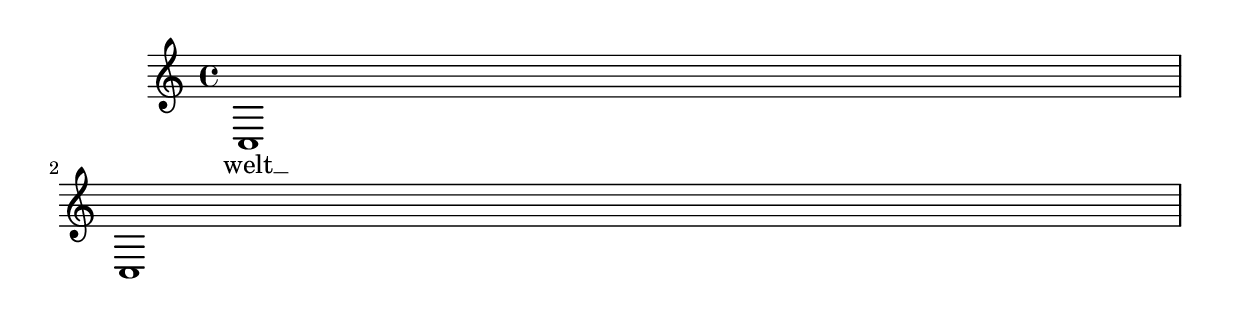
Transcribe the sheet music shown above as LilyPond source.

\header { texidoc = "Spanners parts that extend beyond their parents
  are killed in case of line breaks."

  }


\version "2.16.0"

\paper { ragged-bottom = ##t }

\new Staff {
  c1 \break c1
} 
\addlyrics {  welt __ }

